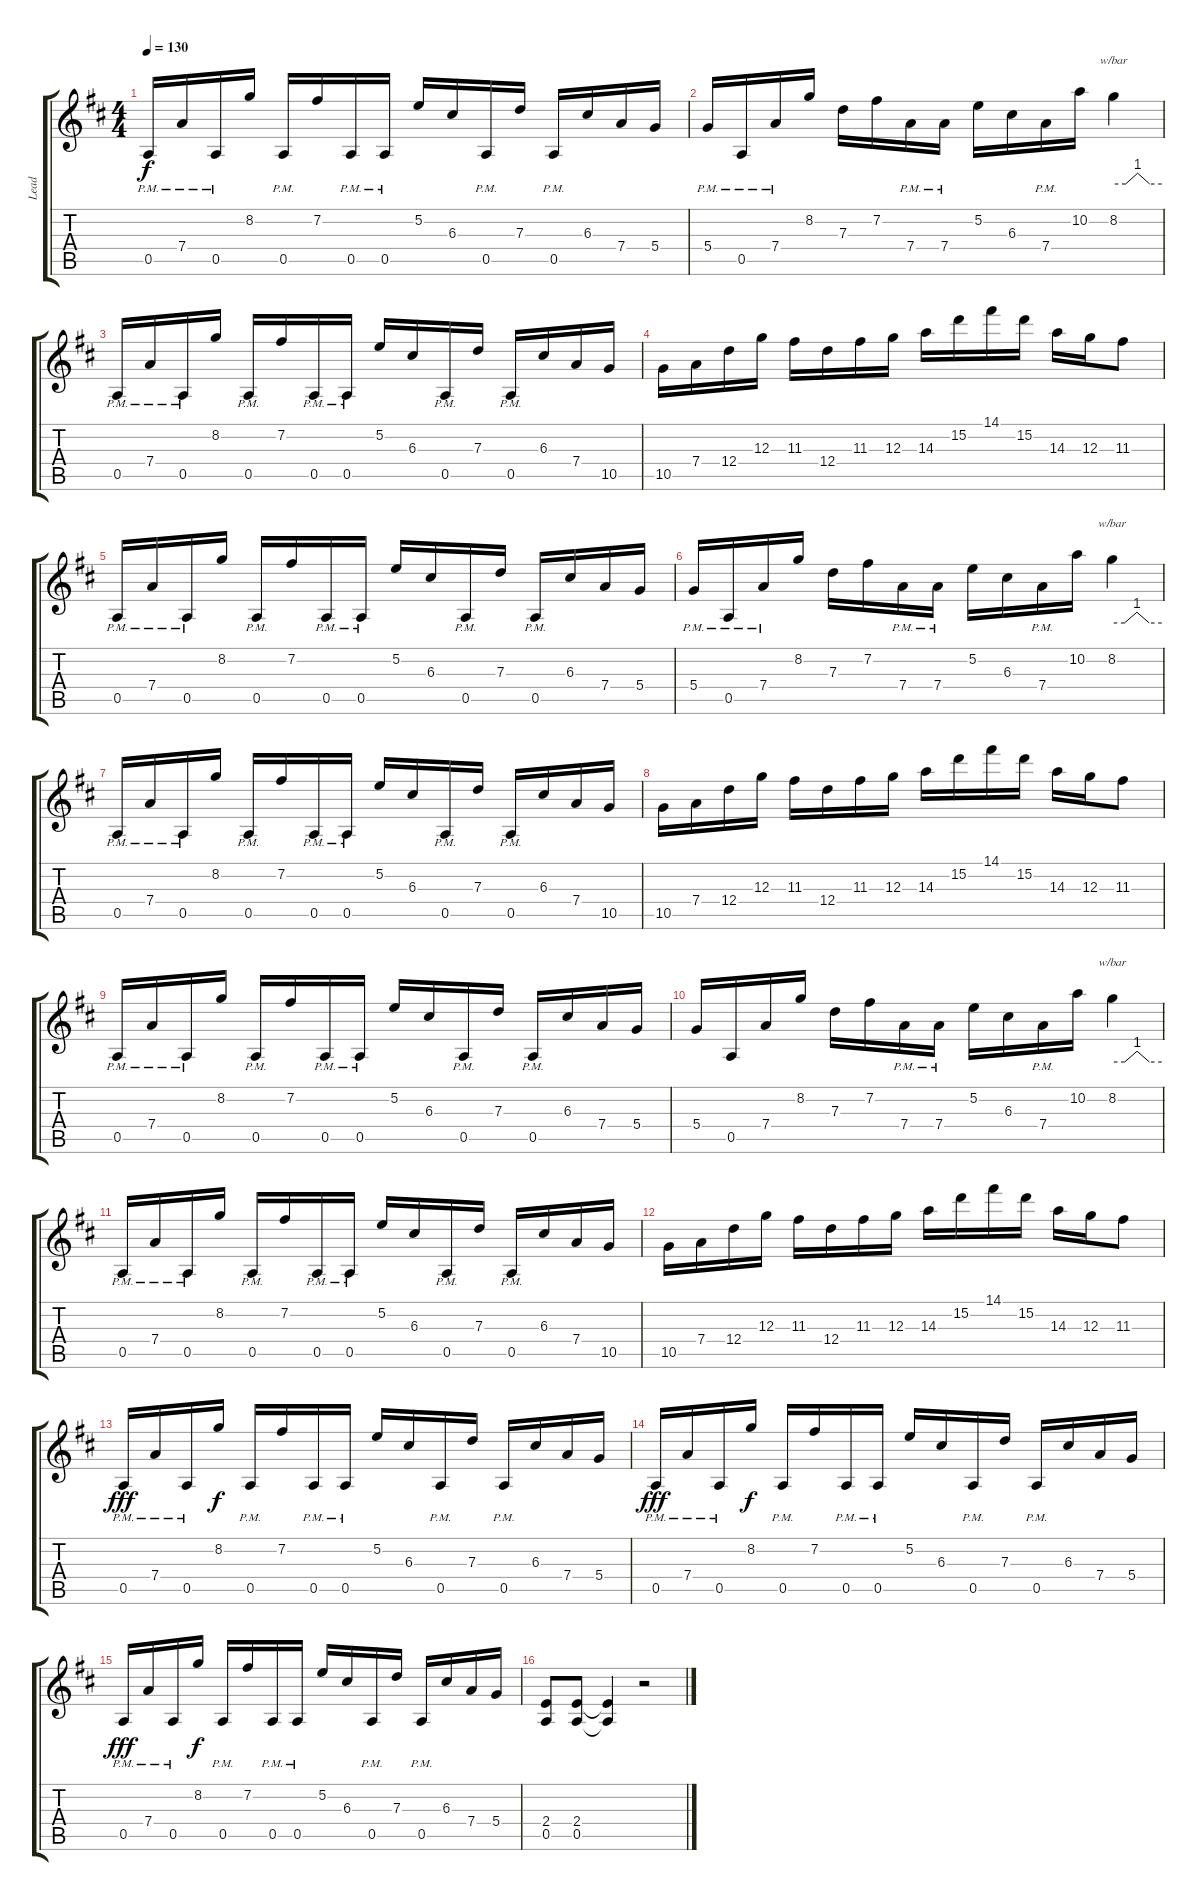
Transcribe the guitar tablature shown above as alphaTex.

\track ("Lead" "Lead") {instrument distortionguitar}
\staff {score tabs}
\tuning (E4 B3 G3 D3 A2 E2) {hide}
\ts (4 4)
\tempo 130
\clef g2
\ks d
0.5{pm}.16{dy f} 7.4{pm}.16 0.5{pm}.16 8.2.16 0.5{pm}.16 7.2.16 0.5{pm}.16 0.5{pm}.16 5.2.16 6.3.16 0.5{pm}.16 7.3.16 0.5{pm}.16 6.3.16 7.4.16 5.4.16 |
5.4{pm}.16 0.5{pm}.16 7.4{pm}.16 8.2.16 7.3.16 7.2.16 7.4{pm}.16 7.4{pm}.16 5.2.16 6.3.16 7.4{pm}.16 10.2.16 8.2.4{tbe (custom default 0 0 15 0 30 4 45 0 60 0)} |
0.5{pm}.16 7.4{pm}.16 0.5{pm}.16 8.2.16 0.5{pm}.16 7.2.16 0.5{pm}.16 0.5{pm}.16 5.2.16 6.3.16 0.5{pm}.16 7.3.16 0.5{pm}.16 6.3.16 7.4.16 10.5.16 |
10.5.16 7.4.16 12.4.16 12.3.16 11.3.16 12.4.16 11.3.16 12.3.16 14.3.16 15.2.16 14.1.16 15.2.16 14.3.16 12.3.16 11.3.8 |
0.5{pm}.16 7.4{pm}.16 0.5{pm}.16 8.2.16 0.5{pm}.16 7.2.16 0.5{pm}.16 0.5{pm}.16 5.2.16 6.3.16 0.5{pm}.16 7.3.16 0.5{pm}.16 6.3.16 7.4.16 5.4.16 |
5.4{pm}.16 0.5{pm}.16 7.4{pm}.16 8.2.16 7.3.16 7.2.16 7.4{pm}.16 7.4{pm}.16 5.2.16 6.3.16 7.4{pm}.16 10.2.16 8.2.4{tbe (custom default 0 0 15 0 30 4 45 0 60 0)} |
0.5{pm}.16 7.4{pm}.16 0.5{pm}.16 8.2.16 0.5{pm}.16 7.2.16 0.5{pm}.16 0.5{pm}.16 5.2.16 6.3.16 0.5{pm}.16 7.3.16 0.5{pm}.16 6.3.16 7.4.16 10.5.16 |
10.5.16 7.4.16 12.4.16 12.3.16 11.3.16 12.4.16 11.3.16 12.3.16 14.3.16 15.2.16 14.1.16 15.2.16 14.3.16 12.3.16 11.3.8 |
0.5{pm}.16 7.4{pm}.16 0.5{pm}.16 8.2.16 0.5{pm}.16 7.2.16 0.5{pm}.16 0.5{pm}.16 5.2.16 6.3.16 0.5{pm}.16 7.3.16 0.5{pm}.16 6.3.16 7.4.16 5.4.16 |
5.4.16 0.5.16 7.4.16 8.2.16 7.3.16 7.2.16 7.4{pm}.16 7.4{pm}.16 5.2.16 6.3.16 7.4{pm}.16 10.2.16 8.2.4{tbe (custom default 0 0 15 0 30 4 45 0 60 0)} |
0.5{pm}.16 7.4{pm}.16 0.5{pm}.16 8.2.16 0.5{pm}.16 7.2.16 0.5{pm}.16 0.5{pm}.16 5.2.16 6.3.16 0.5{pm}.16 7.3.16 0.5{pm}.16 6.3.16 7.4.16 10.5.16 |
10.5.16 7.4.16 12.4.16 12.3.16 11.3.16 12.4.16 11.3.16 12.3.16 14.3.16 15.2.16 14.1.16 15.2.16 14.3.16 12.3.16 11.3.8 |
0.5{pm}.16{dy fff} 7.4{pm}.16 0.5{pm}.16 8.2.16{dy f} 0.5{pm}.16 7.2.16 0.5{pm}.16 0.5{pm}.16 5.2.16 6.3.16 0.5{pm}.16 7.3.16 0.5{pm}.16 6.3.16 7.4.16 5.4.16 |
0.5{pm}.16{dy fff} 7.4{pm}.16 0.5{pm}.16 8.2.16{dy f} 0.5{pm}.16 7.2.16 0.5{pm}.16 0.5{pm}.16 5.2.16 6.3.16 0.5{pm}.16 7.3.16 0.5{pm}.16 6.3.16 7.4.16 5.4.16 |
0.5{pm}.16{dy fff} 7.4{pm}.16 0.5{pm}.16 8.2.16{dy f} 0.5{pm}.16 7.2.16 0.5{pm}.16 0.5{pm}.16 5.2.16 6.3.16 0.5{pm}.16 7.3.16 0.5{pm}.16 6.3.16 7.4.16 5.4.16 |
(2.4 0.5).8 (2.4 0.5).8 (2.4{t} 0.5{t}).4 r.2
